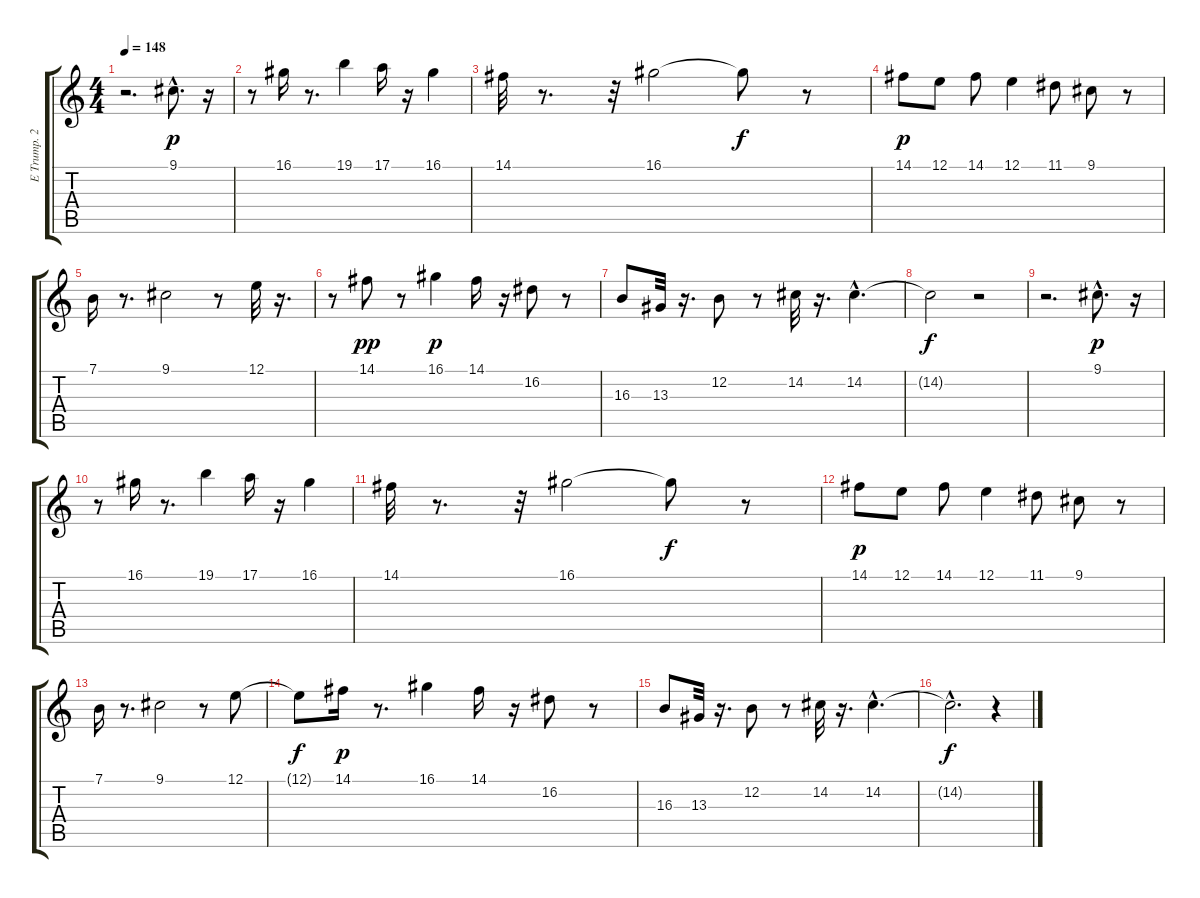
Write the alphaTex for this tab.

\track ("E Trump. 2" "E Trump. 2") {instrument trumpet}
\staff {score tabs}
\tuning (E4 B3 G3 D3 A2 E2) {hide}
\ts (4 4)
\tempo 148
\clef g2
\ks c
r.2{d dy f} 9.1{hac}.8{d dy p} r.16 |
r.8 16.1.16 r.8{d} 19.1.4 17.1.16 r.16 16.1.4 |
14.1.32 r.8{d} r.32 16.1.2 16.1{t}.8{dy f} r.8 |
14.1.8{dy p} 12.1.8 14.1.8 12.1.4 11.1.8 9.1.8 r.8 |
7.1.16 r.8{d} 9.1.2 r.8 12.1.32 r.16{d} |
r.8 14.1.8{dy pp} r.8 16.1.4{dy p} 14.1.16 r.16 16.2.8 r.8 |
16.3.8 13.3.32 r.16{d} 12.2.8 r.8 14.2.32 r.16{d} 14.2{hac}.4{d} |
14.2{t}.2{dy f} r.2 |
r.2{d} 9.1{hac}.8{d dy p} r.16 |
r.8 16.1.16 r.8{d} 19.1.4 17.1.16 r.16 16.1.4 |
14.1.32 r.8{d} r.32 16.1.2 16.1{t}.8{dy f} r.8 |
14.1.8{dy p} 12.1.8 14.1.8 12.1.4 11.1.8 9.1.8 r.8 |
7.1.16 r.8{d} 9.1.2 r.8 12.1.8 |
12.1{t}.8{dy f} 14.1.16{dy p} r.8{d} 16.1.4 14.1.16 r.16 16.2.8 r.8 |
16.3.8 13.3.32 r.16{d} 12.2.8 r.8 14.2.32 r.16{d} 14.2{hac}.4{d} |
14.2{hac t}.2{d dy f} r.4
